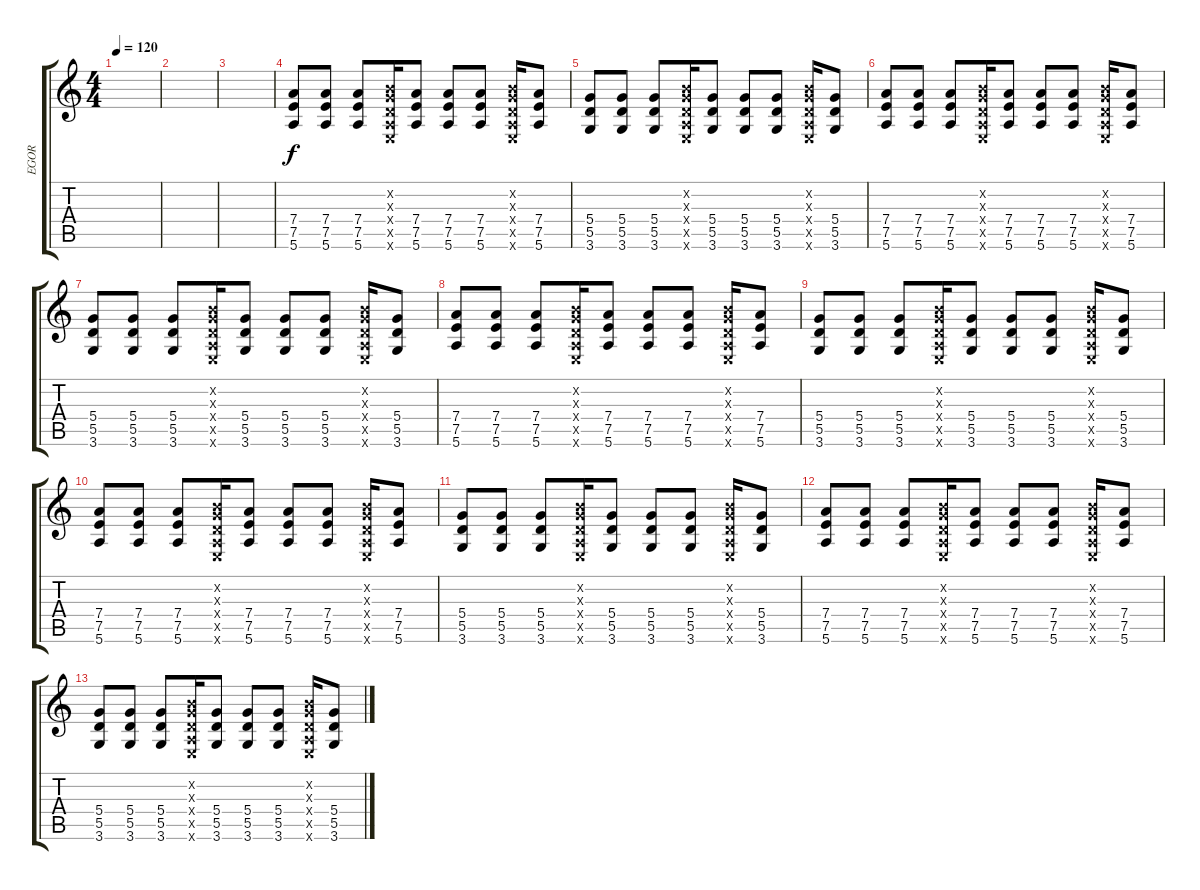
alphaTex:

\track ("EGOR" "EGOR") {instrument distortionguitar}
\staff {score tabs}
\tuning (E4 B3 G3 D3 A2 E2) {hide}
\ts (4 4)
\tempo 120
\clef g2
\ks c
|
|
|
(7.4 7.5 5.6).8 (7.4 7.5 5.6).8 (7.4 7.5 5.6).8 (0.2{x} 0.3{x} 0.4{x} 0.5{x} 0.6{x}).16 (7.4 7.5 5.6).8 (7.4 7.5 5.6).8 (7.4 7.5 5.6).8 (0.2{x} 0.3{x} 0.4{x} 0.5{x} 0.6{x}).16 (7.4 7.5 5.6).8 |
(5.4 5.5 3.6).8 (5.4 5.5 3.6).8 (5.4 5.5 3.6).8 (0.2{x} 0.3{x} 0.4{x} 0.5{x} 0.6{x}).16 (5.4 5.5 3.6).8 (5.4 5.5 3.6).8 (5.4 5.5 3.6).8 (0.2{x} 0.3{x} 0.4{x} 0.5{x} 0.6{x}).16 (5.4 5.5 3.6).8 |
(7.4 7.5 5.6).8 (7.4 7.5 5.6).8 (7.4 7.5 5.6).8 (0.2{x} 0.3{x} 0.4{x} 0.5{x} 0.6{x}).16 (7.4 7.5 5.6).8 (7.4 7.5 5.6).8 (7.4 7.5 5.6).8 (0.2{x} 0.3{x} 0.4{x} 0.5{x} 0.6{x}).16 (7.4 7.5 5.6).8 |
(5.4 5.5 3.6).8 (5.4 5.5 3.6).8 (5.4 5.5 3.6).8 (0.2{x} 0.3{x} 0.4{x} 0.5{x} 0.6{x}).16 (5.4 5.5 3.6).8 (5.4 5.5 3.6).8 (5.4 5.5 3.6).8 (0.2{x} 0.3{x} 0.4{x} 0.5{x} 0.6{x}).16 (5.4 5.5 3.6).8 |
(7.4 7.5 5.6).8 (7.4 7.5 5.6).8 (7.4 7.5 5.6).8 (0.2{x} 0.3{x} 0.4{x} 0.5{x} 0.6{x}).16 (7.4 7.5 5.6).8 (7.4 7.5 5.6).8 (7.4 7.5 5.6).8 (0.2{x} 0.3{x} 0.4{x} 0.5{x} 0.6{x}).16 (7.4 7.5 5.6).8 |
(5.4 5.5 3.6).8 (5.4 5.5 3.6).8 (5.4 5.5 3.6).8 (0.2{x} 0.3{x} 0.4{x} 0.5{x} 0.6{x}).16 (5.4 5.5 3.6).8 (5.4 5.5 3.6).8 (5.4 5.5 3.6).8 (0.2{x} 0.3{x} 0.4{x} 0.5{x} 0.6{x}).16 (5.4 5.5 3.6).8 |
(7.4 7.5 5.6).8 (7.4 7.5 5.6).8 (7.4 7.5 5.6).8 (0.2{x} 0.3{x} 0.4{x} 0.5{x} 0.6{x}).16 (7.4 7.5 5.6).8 (7.4 7.5 5.6).8 (7.4 7.5 5.6).8 (0.2{x} 0.3{x} 0.4{x} 0.5{x} 0.6{x}).16 (7.4 7.5 5.6).8 |
(5.4 5.5 3.6).8 (5.4 5.5 3.6).8 (5.4 5.5 3.6).8 (0.2{x} 0.3{x} 0.4{x} 0.5{x} 0.6{x}).16 (5.4 5.5 3.6).8 (5.4 5.5 3.6).8 (5.4 5.5 3.6).8 (0.2{x} 0.3{x} 0.4{x} 0.5{x} 0.6{x}).16 (5.4 5.5 3.6).8 |
(7.4 7.5 5.6).8 (7.4 7.5 5.6).8 (7.4 7.5 5.6).8 (0.2{x} 0.3{x} 0.4{x} 0.5{x} 0.6{x}).16 (7.4 7.5 5.6).8 (7.4 7.5 5.6).8 (7.4 7.5 5.6).8 (0.2{x} 0.3{x} 0.4{x} 0.5{x} 0.6{x}).16 (7.4 7.5 5.6).8 |
(5.4 5.5 3.6).8 (5.4 5.5 3.6).8 (5.4 5.5 3.6).8 (0.2{x} 0.3{x} 0.4{x} 0.5{x} 0.6{x}).16 (5.4 5.5 3.6).8 (5.4 5.5 3.6).8 (5.4 5.5 3.6).8 (0.2{x} 0.3{x} 0.4{x} 0.5{x} 0.6{x}).16 (5.4 5.5 3.6).8
